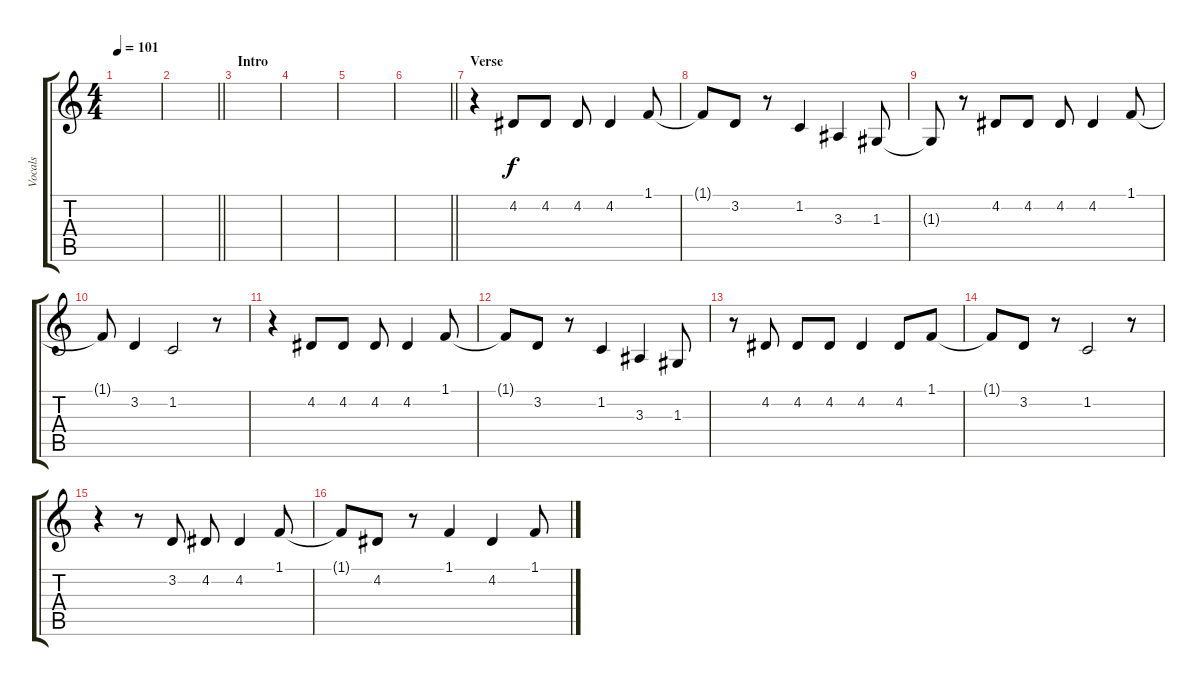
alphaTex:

\track ("Vocals" "Vocals") {instrument altosax}
\staff {score tabs}
\tuning (E4 B3 G3 D3 A2 E2) {hide}
\ts (4 4)
\tempo 101
\clef g2
\ks c
|
\barLineRight lightlight
|
\section ("" "Intro")
|
|
|
\barLineRight lightlight
|
\section ("" "Verse")
r.4 4.2.8 4.2.8 4.2.8 4.2.4 1.1.8 |
1.1{t}.8 3.2.8 r.8 1.2.4 3.3.4 1.3.8 |
1.3{t}.8 r.8 4.2.8 4.2.8 4.2.8 4.2.4 1.1.8 |
1.1{t}.8 3.2.4 1.2.2 r.8 |
r.4 4.2.8 4.2.8 4.2.8 4.2.4 1.1.8 |
1.1{t}.8 3.2.8 r.8 1.2.4 3.3.4 1.3.8 |
r.8 4.2.8 4.2.8 4.2.8 4.2.4 4.2.8 1.1.8 |
1.1{t}.8 3.2.8 r.8 1.2.2 r.8 |
r.4 r.8 3.2.8 4.2.8 4.2.4 1.1.8 |
1.1{t}.8 4.2.8 r.8 1.1.4 4.2.4 1.1.8
